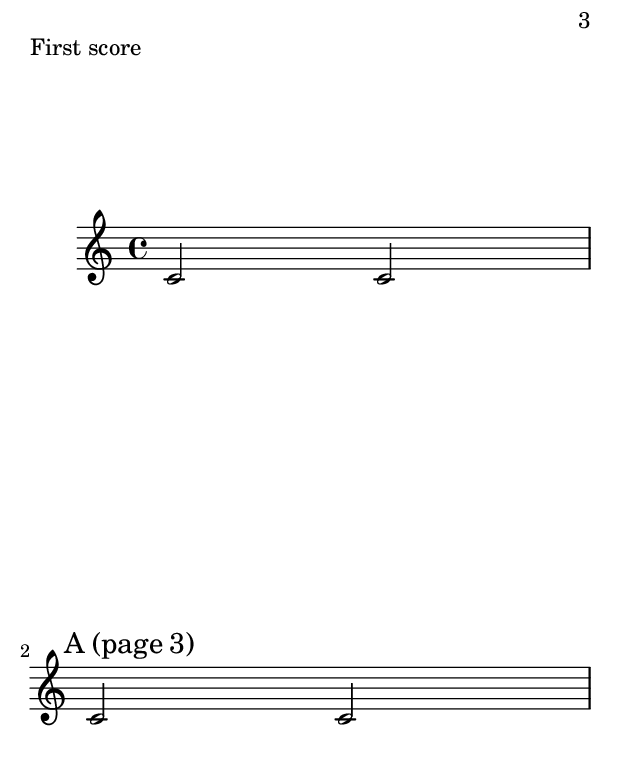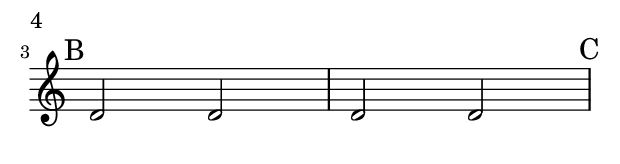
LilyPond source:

%% Do not edit this file; it is auto-generated from input/new
%% This file is in the public domain.
\version "2.11.57"
\header {
  lsrtags = "spacing"
  texidoc = "Page labels may be placed inside music or at top-level,
and referred to in markups."
  doctitle = "Page label"
} % begin verbatim

#(set-default-paper-size "a6")

#(define-markup-command (toc-line layout props label text) (symbol? markup?)
  (interpret-markup layout props
   (markup #:fill-line (text #:page-ref label "8" "?"))))

\book {
  \markup \huge \fill-line { \null Title Page \null }

  \pageBreak

  \label #'toc
  \markup \column {
    \large \fill-line { \null Table of contents \null }
    \toc-line #'toc "Table of contents"
    \toc-line #'firstScore "First Score"
    \toc-line #'markA "Mark A"
    \toc-line #'markB "Mark B"
    \toc-line #'markC "Mark C"
    \toc-line #'unknown "Unknown label"
  }

  \pageBreak

  \label #'firstScore
  \score {
    {
      c'2 c'
      \mark \markup { A (page \concat { \page-ref #'markA "0" "?" ) } } \label #'markA
      c'2 c'
      \pageBreak
      \mark "B" \label #'markB
      d'2 d'
      d'2 d'
      \once \override Score.RehearsalMark #'break-visibility = #begin-of-line-invisible
      \mark "C" \label #'markC
    }
    \header { piece = "First score" }
  }
}
